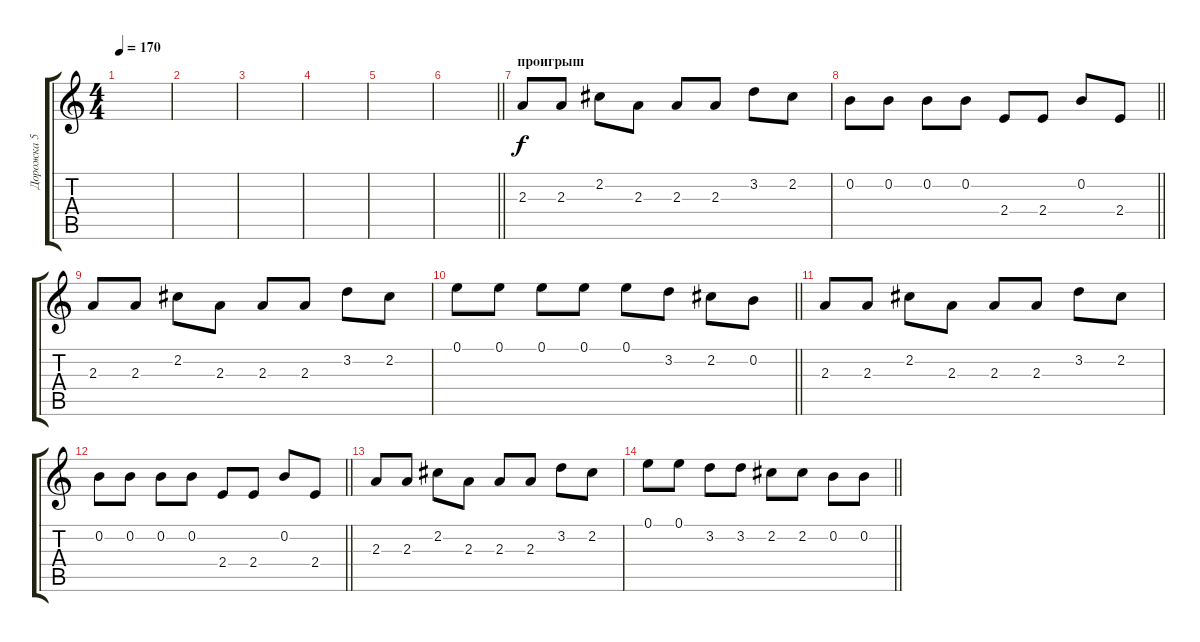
\track ("Дорожка 5" "Дорожка 5") {instrument overdrivenguitar}
\staff {score tabs}
\tuning (E4 B3 G3 D3 A2 E2) {hide}
\ts (4 4)
\tempo 170
\clef g2
\ks c
|
|
|
|
|
\barLineRight lightlight
|
\section ("" "проигрыш")
2.3.8 2.3.8 2.2.8 2.3.8 2.3.8 2.3.8 3.2.8 2.2.8 |
\barLineRight lightlight
0.2.8 0.2.8 0.2.8 0.2.8 2.4.8 2.4.8 0.2.8 2.4.8 |
2.3.8 2.3.8 2.2.8 2.3.8 2.3.8 2.3.8 3.2.8 2.2.8 |
\barLineRight lightlight
0.1.8 0.1.8 0.1.8 0.1.8 0.1.8 3.2.8 2.2.8 0.2.8 |
2.3.8 2.3.8 2.2.8 2.3.8 2.3.8 2.3.8 3.2.8 2.2.8 |
\barLineRight lightlight
0.2.8 0.2.8 0.2.8 0.2.8 2.4.8 2.4.8 0.2.8 2.4.8 |
2.3.8 2.3.8 2.2.8 2.3.8 2.3.8 2.3.8 3.2.8 2.2.8 |
\barLineRight lightlight
0.1.8 0.1.8 3.2.8 3.2.8 2.2.8 2.2.8 0.2.8 0.2.8
